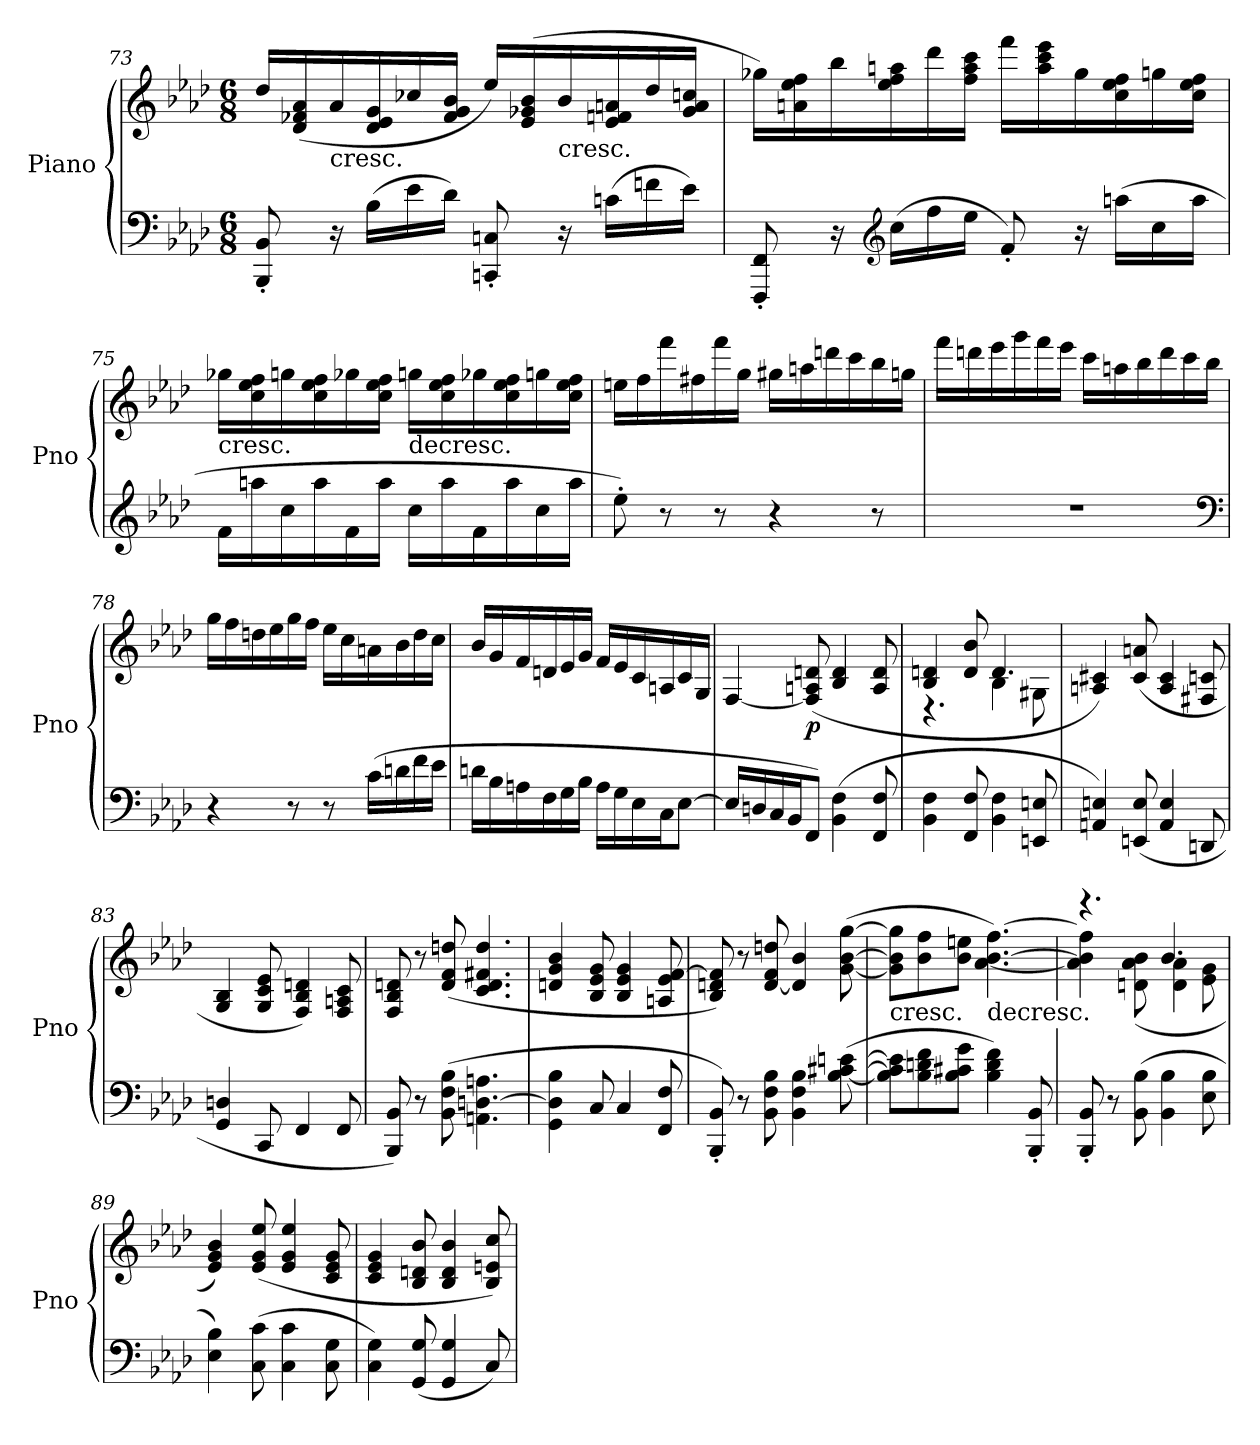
**kern	**kern	**dynam
*part1	*part1	*part1
*staff2	*staff1	*staff1/2
*I"Piano	*	*
*I'Pno	*	*
*clefF4	*clefG2	*
*k[b-e-a-d-]	*k[b-e-a-d-]	*
*M6/8	*M6/8	*
=73	=73	=73
8BBB-'/ 8BB-'/	16dd-/LL	.
.	(16d-/ 16f-X/ 16a-/	.
!	!LO:TX:c:t=cresc.	!
16r	16a-/	.
(16B-\LL	16d-/ 16e-/ 16g/	.
16e-\	16cc-X/	.
16d-\JJ)	16f-/ 16g/ 16b-/JJ	.
8CCn'/ 8Cn'/	16ee-/LL)	.
.	(16e-/ 16g-X/ 16b-/	.
!	!LO:TX:c:t=cresc.	!
16r	16b-/	.
(16cn\LL	16e-/ 16fn/ 16an/	.
16fn\	16dd-/	.
16e-\JJ)	16g-/ 16a/ 16ccn/JJ	.
=74	=74	=74
8FFF'/ 8FF'/	16gg-X\LL)	.
.	16an\ 16ee-\ 16ff\	.
16r	16bb-\	.
*clefG2	*	*
(16cc\LL	16ee-\ 16ff\ 16aan\	.
16ff\	16ddd-\	.
16ee-\JJ	16ff\ 16aa\ 16ccc\JJ	.
8f'/)	16fff\LL	.
.	16aa\ 16ccc\ 16eee-\	.
16r	16gg-\	.
(16aan\LL	16cc\ 16ee-\ 16ff\	.
16cc\	16ggn\	.
16aa\JJ	16cc\ 16ee-\ 16ff\JJ	.
=75	=75	=75
!	!LO:TX:c:t=cresc.	!
16f\LL	16gg-X\LL	.
16aan\	16cc\ 16ee-\ 16ff\	.
16cc\	16ggn\	.
16aa\	16cc\ 16ee-\ 16ff\	.
16f\	16gg-X\	.
16aa\JJ	16cc\ 16ee-\ 16ff\JJ	.
!	!LO:TX:c:t=decresc.	!
16cc\LL	16ggn\LL	.
16aa\	16cc\ 16ee-\ 16ff\	.
16f\	16gg-X\	.
16aa\	16cc\ 16ee-\ 16ff\	.
16cc\	16ggn\	.
16aa\JJ	16cc\ 16ee-\ 16ff\JJ	.
=76	=76	=76
8ee-'\)	16een\LL	.
.	16ff\	.
8r	16fff\	.
.	16ff#X\	.
8r	16fff\	.
.	16gg\JJ	.
4r	16gg#X\LL	.
.	16aan\	.
.	16dddn\	.
.	16ccc\	.
8r	16bb-\	.
.	16ggn\JJ	.
=77	=77	=77
2.r	16fff\LL	.
.	16dddn\	.
.	16eee-\	.
.	16ggg\	.
.	16fff\	.
.	16eee-\JJ	.
.	16ccc\LL	.
.	16aan\	.
.	16bb-\	.
.	16ddd\	.
.	16ccc\	.
.	16bb-\JJ	.
*clefF4	*	*
=78	=78	=78
4r	16gg\LL	.
.	16ff\	.
.	16ddn\	.
.	16ee-\	.
8r	16gg\	.
.	16ff\JJ	.
8r	16ee-\LL	.
.	16cc\	.
(16c\LL	16an\	.
16dn\	16b-\	.
16f\	16dd\	.
16e-\JJ	16cc\JJ	.
=79	=79	=79
16dn\LL	16b-/LL	.
16B-\	16g/	.
16An\	16f/	.
16F\	16dn/	.
16G\	16e-/	.
16B-\JJ	16g/JJ	.
16A\LL	16f/LL	.
16G\	16e-/	.
16E-\	16c/	.
16C\J	16An/	.
[8E-\J	16c/	.
.	16G/JJ	.
=80	=80	=80
16E-/LL]	[4F/	.
16Dn/	.	.
16C/	.	.
16BB-/J	.	.
8FF/J)	(8F]/ 8An/ 8dn/	p
(4BB-\ 4F\	4B-/ 4d/	.
8FF/ 8F/	8A/ 8d/	.
=81	=81	=81
*	*^	*
4BB-\ 4F\	4B-/ 4dn/	4.r	.
8FF/ 8F/	8d/ 8b-/	.	.
4BB-\ 4F\	4.d/	4B-\	.
8EEn/ 8En/	.	8G#X\	.
*	*v	*v	*
=82	=82	=82
4AAn/ 4En/)	4An/ 4c#X/)	.
(8EEn/ 8E/	(8c#/ 8an/	.
4AA/ 4E/	4A/ 4c#/	.
8DDn/	8F#X/ 8cn/	.
=83	=83	=83
4GG/ 4Dn/	4G/ 4B-/	.
8CC/	8G/ 8c/ 8e-/	.
4FF/	4F/ 4B-/ 4dn/)	.
8FF/	8F/ 8An/ 8c/	.
=84	=84	=84
8BBB-/ 8BB-/)	8F/ 8B-/ 8dn/	.
8r	8r	.
(8BB-\ 8F\ 8B-\	(8d/ 8f/ 8ddn/	.
4.AAn\ [4.Dn\ 4.An\	4.c/ 4.d/ 4.f#X/ 4.dd/	.
=85	=85	=85
4GG\ 4D]\ 4B-\	4dn/ 4g/ 4b-/	.
8C/	8B-/ 8e-/ 8g/	.
4C/	4B-/ 4e-/ 4g/	.
8FF/ 8F/	8An/ 8e-/ [8f/	.
=86	=86	=86
8BBB-'/ 8BB-'/)	8B-/ 8dn/ 8f]/)	.
8r	8r	.
8BB-\ 8F\ 8B-\	[8d/ 8f/ 8ddn/	.
4BB-\ 4F\ 4B-\	4d]/ 4b-/	.
([8B-\ [8c#X\ [8en\	([8g\ [8b-\ [8gg\	.
=87	=87	=87
!	!LO:TX:c:t=cresc.	!
8B-]\ 8c#]\ 8e]\L	8g]\ 8b-]\ 8gg]\L	.
8B-\ 8dn\ 8f\	8b-\ 8ff\	.
8B-\ 8c#X\ 8g\J	8b-\ 8een\J	.
!	!LO:TX:c:t=decresc.	!
4B-\ 4d\ 4f\)	[4.a-\ [4.b-\ [4.ff\)	.
8BBB-'/ 8BB-'/	.	.
=88	=88	=88
*	*^	*
8BBB-'/ 8BB-'/	4.r	4a-]\ 4b-]\ 4ff]\	.
8r	.	.	.
(8BB-\ 8B-\	.	(8dn\ 8a-\ 8b-\	.
4BB-\ 4B-\	4.b-/	4d\ 4a-\	.
8E-\ 8B-\	.	8e-\ 8g\	.
*	*v	*v	*
=89	=89	=89
4E-\ 4B-\)	4e-/ 4g/ 4b-/)	.
(8C\ 8c\	(8e-/ 8g/ 8ee-/	.
4C\ 4c\	4e-/ 4g/ 4ee-/	.
8C\ 8G\	8c/ 8e-/ 8g/	.
=90	=90	=90
4C\ 4G\)	4c/ 4e-/ 4g/	.
(8GG/ 8G/	8B-/ 8dn/ 8b-/	.
4GG/ 4G/	4B-/ 4d/ 4b-/	.
8C/)	8B-/ 8en/ 8cc/)	.
=	=	=
*-	*-	*-
